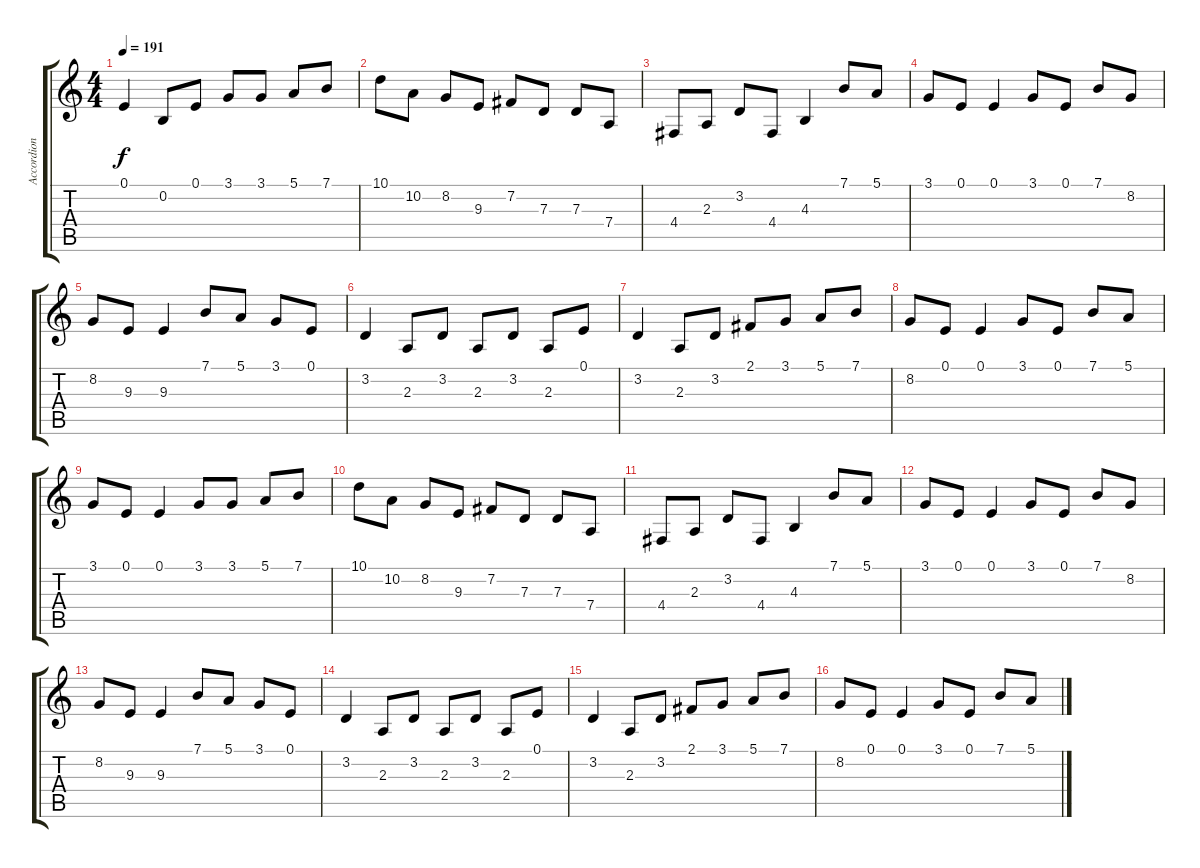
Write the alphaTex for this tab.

\track ("Accordion 2" "Accordion ") {instrument tangoaccordion}
\staff {score tabs}
\tuning (E4 B3 G3 D3 A2 E2) {hide}
\ts (4 4)
\tempo 191
\clef g2
\ks c
0.1.4{dy f} 0.2.8 0.1.8 3.1.8 3.1.8 5.1.8 7.1.8 |
10.1.8 10.2.8 8.2.8 9.3.8 7.2.8 7.3.8 7.3.8 7.4.8 |
4.4.8 2.3.8 3.2.8 4.4.8 4.3.4 7.1.8 5.1.8 |
3.1.8 0.1.8 0.1.4 3.1.8 0.1.8 7.1.8 8.2.8 |
8.2.8 9.3.8 9.3.4 7.1.8 5.1.8 3.1.8 0.1.8 |
3.2.4 2.3.8 3.2.8 2.3.8 3.2.8 2.3.8 0.1.8 |
3.2.4 2.3.8 3.2.8 2.1.8 3.1.8 5.1.8 7.1.8 |
8.2.8 0.1.8 0.1.4 3.1.8 0.1.8 7.1.8 5.1.8 |
3.1.8 0.1.8 0.1.4 3.1.8 3.1.8 5.1.8 7.1.8 |
10.1.8 10.2.8 8.2.8 9.3.8 7.2.8 7.3.8 7.3.8 7.4.8 |
4.4.8 2.3.8 3.2.8 4.4.8 4.3.4 7.1.8 5.1.8 |
3.1.8 0.1.8 0.1.4 3.1.8 0.1.8 7.1.8 8.2.8 |
8.2.8 9.3.8 9.3.4 7.1.8 5.1.8 3.1.8 0.1.8 |
3.2.4 2.3.8 3.2.8 2.3.8 3.2.8 2.3.8 0.1.8 |
3.2.4 2.3.8 3.2.8 2.1.8 3.1.8 5.1.8 7.1.8 |
8.2.8 0.1.8 0.1.4 3.1.8 0.1.8 7.1.8 5.1.8
